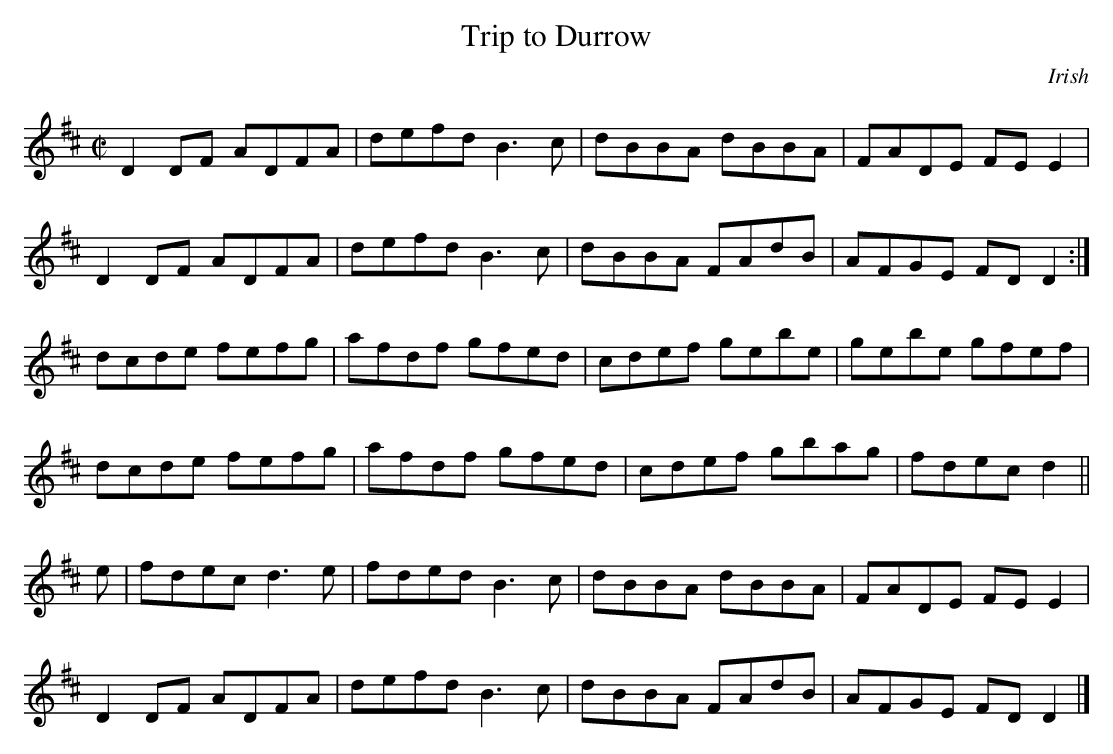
X:1
T:Trip to Durrow
M:C|
K:D
D2 DF ADFA | defd B3 c | dBBA dBBA | FADE FE E2 |
D2 DF ADFA | defd B3 c | dBBA FAdB | AFGE FD D2 :|
dcde fefg | afdf gfed | cdef gebe | gebe gfef |
dcde fefg | afdf gfed | cdef gbag | fdec d2 ||
e | fdec d3 e | fded B3 c | dBBA dBBA | FADE FE E2 |
D2 DF ADFA | defd B3 c | dBBA FAdB | AFGE FD D2 |]
